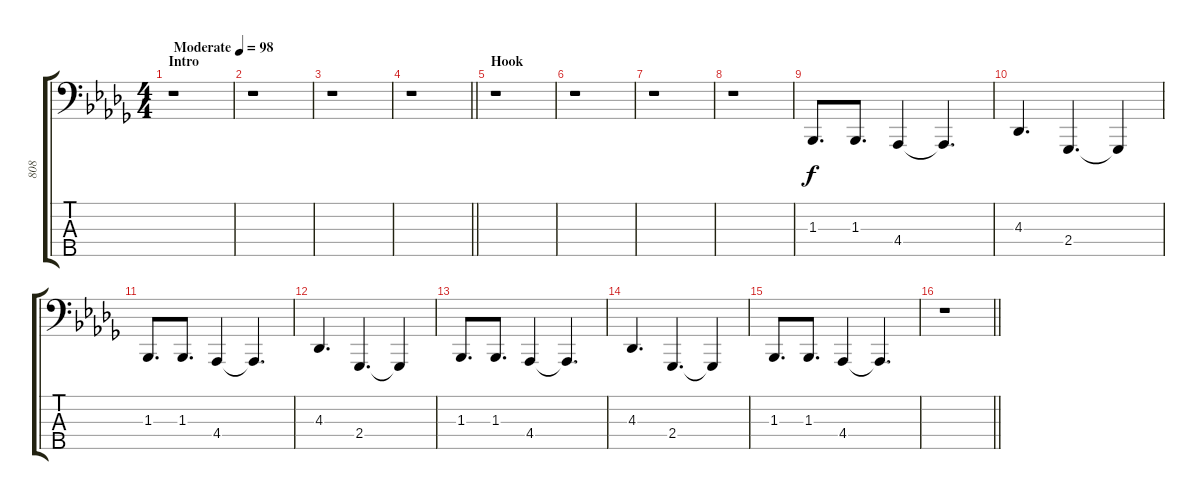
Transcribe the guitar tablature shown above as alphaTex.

\track ("808" "808") {instrument acousticbass}
\staff {score tabs}
\tuning (G1 D1 A0 E0 B-1) {hide}
\ts (4 4)
\section ("" "Intro")
\tempo (98 "Moderate")
\clef f4
\ks db
r.1{dy f instrument acousticbass} |
r.1 |
r.1 |
\barLineRight lightlight
r.1 |
\section ("" "Hook")
r.1 |
r.1 |
r.1 |
r.1 |
1.3.8{d} 1.3.8{d} 4.4.4 4.4{t}.4{d} |
4.3.4{d} 2.4.4{d} 2.4{t}.4 |
1.3.8{d} 1.3.8{d} 4.4.4 4.4{t}.4{d} |
4.3.4{d} 2.4.4{d} 2.4{t}.4 |
1.3.8{d} 1.3.8{d} 4.4.4 4.4{t}.4{d} |
4.3.4{d} 2.4.4{d} 2.4{t}.4 |
1.3.8{d} 1.3.8{d} 4.4.4 4.4{t}.4{d} |
\barLineRight lightlight
r.1
